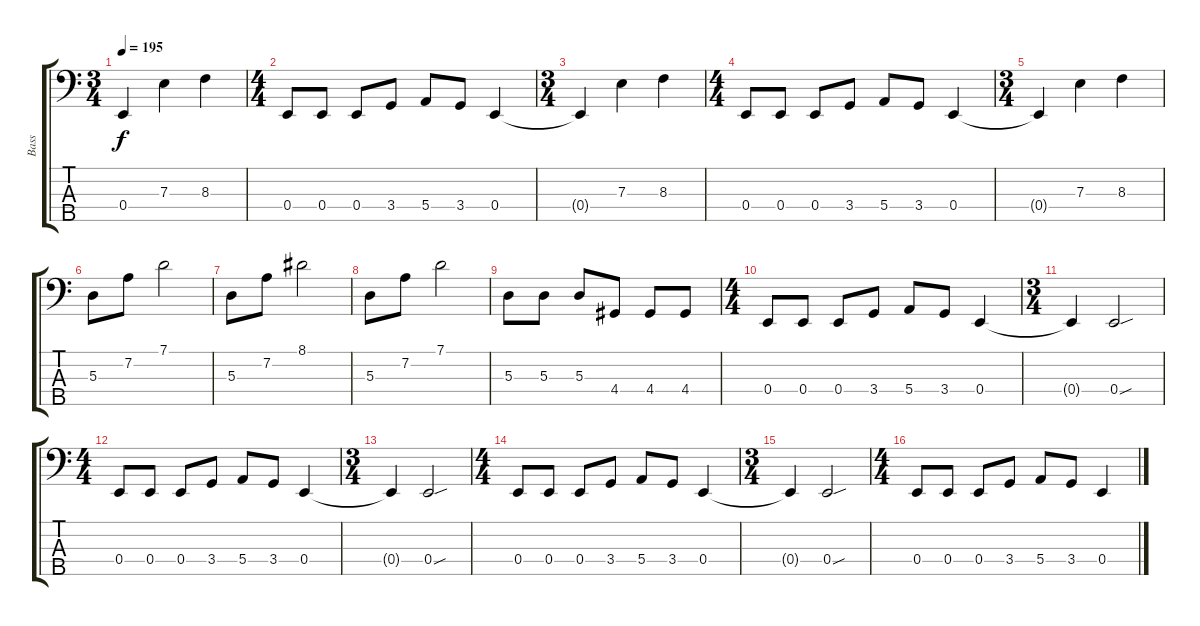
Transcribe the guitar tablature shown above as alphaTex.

\track ("Bass" "Bass") {instrument electricbassfinger}
\staff {score tabs}
\tuning (G2 D2 A1 E1 B0) {hide}
\ts (3 4)
\tempo 195
\clef f4
\ks c
0.4{t}.4{dy f} 7.3.4 8.3.4 |
\ts (4 4)
0.4.8 0.4.8 0.4.8 3.4.8 5.4.8 3.4.8 0.4.4 |
\ts (3 4)
0.4{t}.4 7.3.4 8.3.4 |
\ts (4 4)
0.4.8 0.4.8 0.4.8 3.4.8 5.4.8 3.4.8 0.4.4 |
\ts (3 4)
0.4{t}.4 7.3.4 8.3.4 |
5.3.8 7.2.8 7.1.2 |
5.3.8 7.2.8 8.1.2 |
5.3.8 7.2.8 7.1.2 |
5.3.8 5.3.8 5.3.8 4.4.8 4.4.8 4.4.8 |
\ts (4 4)
0.4.8 0.4.8 0.4.8 3.4.8 5.4.8 3.4.8 0.4.4 |
\ts (3 4)
0.4{t}.4 0.4{sou}.2 |
\ts (4 4)
0.4.8 0.4.8 0.4.8 3.4.8 5.4.8 3.4.8 0.4.4 |
\ts (3 4)
0.4{t}.4 0.4{sou}.2 |
\ts (4 4)
0.4.8 0.4.8 0.4.8 3.4.8 5.4.8 3.4.8 0.4.4 |
\ts (3 4)
0.4{t}.4 0.4{sou}.2 |
\ts (4 4)
0.4.8 0.4.8 0.4.8 3.4.8 5.4.8 3.4.8 0.4.4
